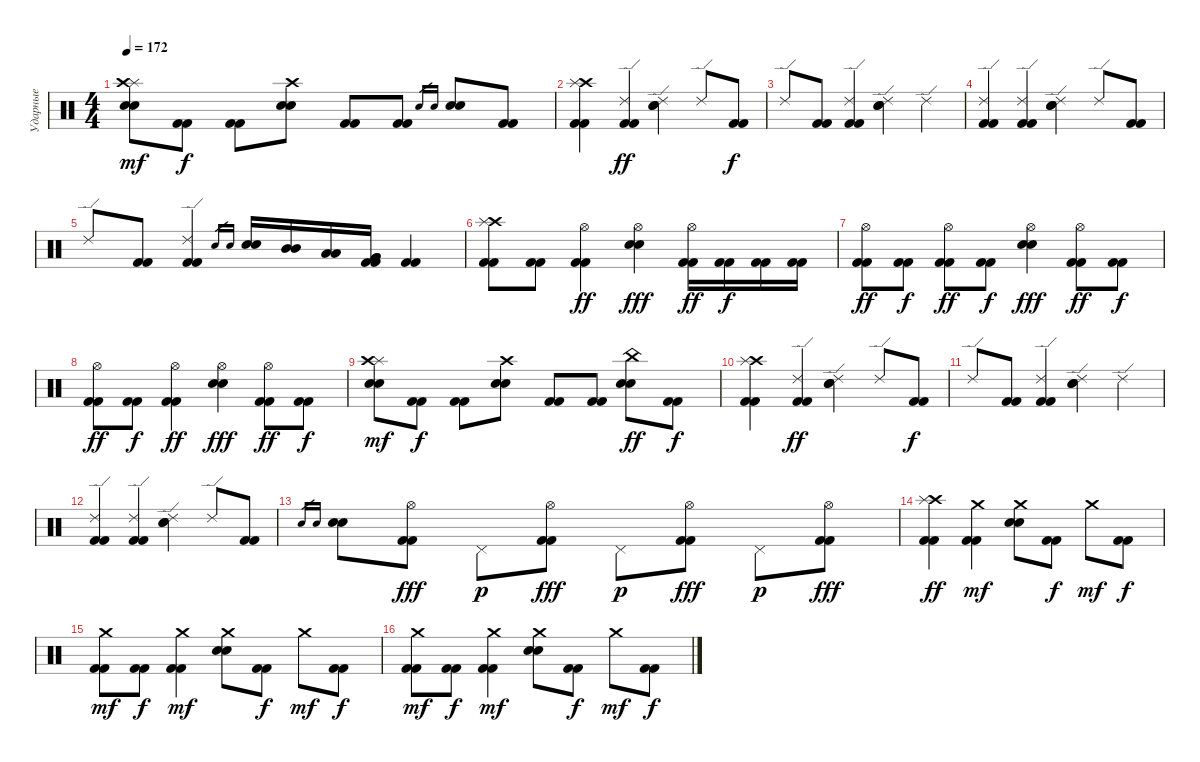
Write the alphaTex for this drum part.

\track ("Ударные" "Ударные") {instrument percussion}
\staff {score}
\articulation defaults
\ts (4 4)
\tempo 172
\clef neutral
\ks c
("Splash (hit)" "Crash high (hit)" "Electric Snare (hit)" "Electric Snare (hit)").8{dy mf} ("Kick (hit) 2" "Kick (hit) 2").8{dy f} ("Kick (hit) 2" "Kick (hit) 2").8 ("Crash high (hit)" "Electric Snare (hit)" "Electric Snare (hit)").8 ("Kick (hit) 2" "Kick (hit) 2").8 ("Kick (hit) 2" "Kick (hit) 2").8 "Electric Snare (hit)".16{gr} "Electric Snare (hit)".16{gr} ("Electric Snare (hit)" "Electric Snare (hit)").8 ("Kick (hit) 2" "Kick (hit) 2").8 |
("Crash high (hit)" "Splash (hit)" "Kick (hit) 2" "Kick (hit) 2").4 ("Ride (edge) 2" "Kick (hit) 2" "Kick (hit) 2").4{dy ff} ("Ride (edge) 2" "Electric Snare (hit)" "Electric Snare (hit)").4 "Ride (edge) 2".8 ("Kick (hit) 2" "Kick (hit) 2").8{dy f} |
"Ride (edge) 2".8 ("Kick (hit) 2" "Kick (hit) 2").8 ("Ride (edge) 2" "Kick (hit) 2" "Kick (hit) 2").4 ("Ride (edge) 2" "Electric Snare (hit)" "Electric Snare (hit)").4 "Ride (edge) 2".4 |
("Ride (edge) 2" "Kick (hit) 2" "Kick (hit) 2").4 ("Ride (edge) 2" "Kick (hit) 2" "Kick (hit) 2").4 ("Ride (edge) 2" "Electric Snare (hit)" "Electric Snare (hit)").4 "Ride (edge) 2".8 ("Kick (hit) 2" "Kick (hit) 2").8 |
"Ride (edge) 2".8 ("Kick (hit) 2" "Kick (hit) 2").8 ("Ride (edge) 2" "Kick (hit) 2" "Kick (hit) 2").4 "Electric Snare (hit)".16{gr} "Electric Snare (hit)".16{gr} ("Electric Snare (hit)" "Electric Snare (hit)").16 ("Mid Tom (hit)" "Mid Tom (hit)").16 ("Low Tom (hit)" "Low Tom (hit)").16 ("Very Low Tom (hit)" "Very Low Tom (hit)" "Kick (hit) 2" "Kick (hit) 2").16 ("Kick (hit) 2" "Kick (hit) 2").4 |
("Crash high (hit)" "Splash (hit)" "Kick (hit) 2" "Kick (hit) 2").8 ("Kick (hit) 2" "Kick (hit) 2").8 ("Hi-Hat (open)" "Kick (hit) 2" "Kick (hit) 2").4{dy ff} ("Hi-Hat (open)" "Electric Snare (hit)" "Electric Snare (hit)").4{dy fff} ("Hi-Hat (open)" "Kick (hit) 2" "Kick (hit) 2").16{dy ff} ("Kick (hit) 2" "Kick (hit) 2").16{dy f} ("Kick (hit) 2" "Kick (hit) 2").16 ("Kick (hit) 2" "Kick (hit) 2").16 |
("Hi-Hat (open)" "Kick (hit) 2" "Kick (hit) 2").8{dy ff} ("Kick (hit) 2" "Kick (hit) 2").8{dy f} ("Hi-Hat (open)" "Kick (hit) 2" "Kick (hit) 2").8{dy ff} ("Kick (hit) 2" "Kick (hit) 2").8{dy f} ("Hi-Hat (open)" "Electric Snare (hit)" "Electric Snare (hit)").4{dy fff} ("Hi-Hat (open)" "Kick (hit) 2" "Kick (hit) 2").8{dy ff} ("Kick (hit) 2" "Kick (hit) 2").8{dy f} |
("Hi-Hat (open)" "Kick (hit) 2" "Kick (hit) 2").8{dy ff} ("Kick (hit) 2" "Kick (hit) 2").8{dy f} ("Hi-Hat (open)" "Kick (hit) 2" "Kick (hit) 2").4{dy ff} ("Hi-Hat (open)" "Electric Snare (hit)" "Electric Snare (hit)").4{dy fff} ("Hi-Hat (open)" "Kick (hit) 2" "Kick (hit) 2").8{dy ff} ("Kick (hit) 2" "Kick (hit) 2").8{dy f} |
("Splash (hit)" "Crash high (hit)" "Electric Snare (hit)" "Electric Snare (hit)").8{dy mf} ("Kick (hit) 2" "Kick (hit) 2").8{dy f} ("Kick (hit) 2" "Kick (hit) 2").8 ("Crash high (hit)" "Electric Snare (hit)" "Electric Snare (hit)").8 ("Kick (hit) 2" "Kick (hit) 2").8 ("Kick (hit) 2" "Kick (hit) 2").8 ("China (hit)" "Electric Snare (hit)" "Electric Snare (hit)").8{dy ff} ("Kick (hit) 2" "Kick (hit) 2").8{dy f} |
("Crash high (hit)" "Splash (hit)" "Kick (hit) 2" "Kick (hit) 2").4 ("Ride (edge) 2" "Kick (hit) 2" "Kick (hit) 2").4{dy ff} ("Ride (edge) 2" "Electric Snare (hit)" "Electric Snare (hit)").4 "Ride (edge) 2".8 ("Kick (hit) 2" "Kick (hit) 2").8{dy f} |
"Ride (edge) 2".8 ("Kick (hit) 2" "Kick (hit) 2").8 ("Ride (edge) 2" "Kick (hit) 2" "Kick (hit) 2").4 ("Ride (edge) 2" "Electric Snare (hit)" "Electric Snare (hit)").4 "Ride (edge) 2".4 |
("Ride (edge) 2" "Kick (hit) 2" "Kick (hit) 2").4 ("Ride (edge) 2" "Kick (hit) 2" "Kick (hit) 2").4 ("Ride (edge) 2" "Electric Snare (hit)" "Electric Snare (hit)").4 "Ride (edge) 2".8 ("Kick (hit) 2" "Kick (hit) 2").8 |
"Electric Snare (hit)".16{gr} "Electric Snare (hit)".16{gr} ("Electric Snare (hit)" "Electric Snare (hit)").8 ("Hi-Hat (open)" "Kick (hit) 2" "Kick (hit) 2").8{dy fff} "Pedal Hi-Hat (hit)".8{dy p} ("Hi-Hat (open)" "Kick (hit) 2" "Kick (hit) 2").8{dy fff} "Pedal Hi-Hat (hit)".8{dy p} ("Hi-Hat (open)" "Kick (hit) 2" "Kick (hit) 2").8{dy fff} "Pedal Hi-Hat (hit)".8{dy p} ("Hi-Hat (open)" "Kick (hit) 2" "Kick (hit) 2").8{dy fff} |
("Crash high (hit)" "Splash (hit)" "Kick (hit) 2" "Kick (hit) 2").4{dy ff} ("Crash medium (hit)" "Kick (hit) 2" "Kick (hit) 2").4{dy mf} ("Crash medium (hit)" "Electric Snare (hit)" "Electric Snare (hit)").8 ("Kick (hit) 2" "Kick (hit) 2").8{dy f} "Crash medium (hit)".8{dy mf} ("Kick (hit) 2" "Kick (hit) 2").8{dy f} |
("Crash medium (hit)" "Kick (hit) 2" "Kick (hit) 2").8{dy mf} ("Kick (hit) 2" "Kick (hit) 2").8{dy f} ("Crash medium (hit)" "Kick (hit) 2" "Kick (hit) 2").4{dy mf} ("Crash medium (hit)" "Electric Snare (hit)" "Electric Snare (hit)").8 ("Kick (hit) 2" "Kick (hit) 2").8{dy f} "Crash medium (hit)".8{dy mf} ("Kick (hit) 2" "Kick (hit) 2").8{dy f} |
("Crash medium (hit)" "Kick (hit) 2" "Kick (hit) 2").8{dy mf} ("Kick (hit) 2" "Kick (hit) 2").8{dy f} ("Crash medium (hit)" "Kick (hit) 2" "Kick (hit) 2").4{dy mf} ("Crash medium (hit)" "Electric Snare (hit)" "Electric Snare (hit)").8 ("Kick (hit) 2" "Kick (hit) 2").8{dy f} "Crash medium (hit)".8{dy mf} ("Kick (hit) 2" "Kick (hit) 2").8{dy f}
